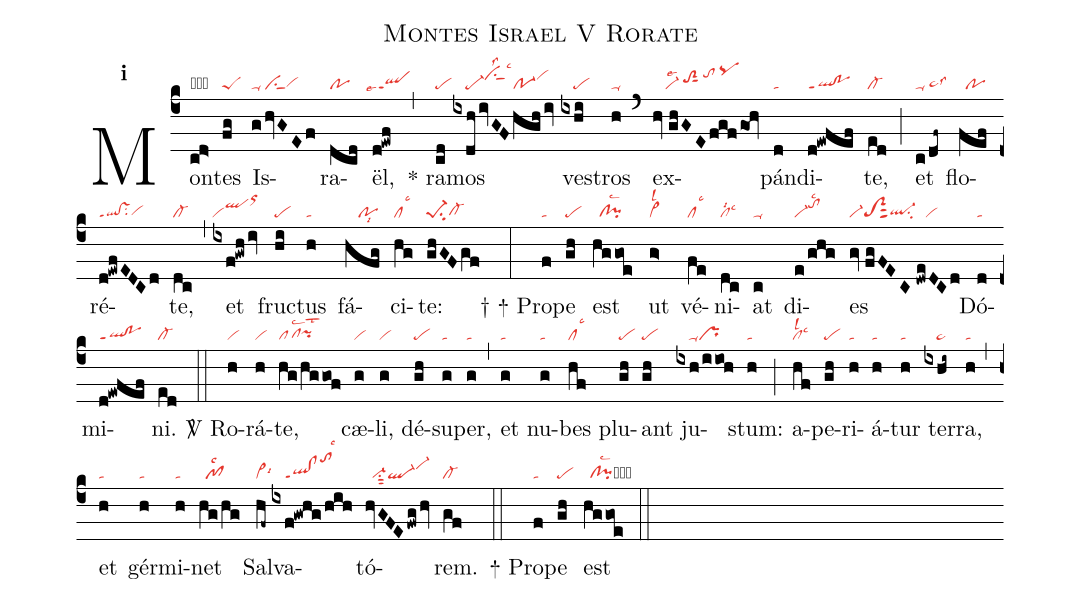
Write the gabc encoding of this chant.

name:Montes Israel V Rorate;
office-part:re;
mode:1;
nabc-lines:1;
%%
initial-style: 1;
name: Montes Israel;
mode: 1;
office-part: Responsorium;
annotation: Resp.;
annotation: i;
nabc-lines: 1;
%%
(c4) Mon(cd>|obpe>1)tes(fg|peS) Is(g/hvGEf|ta-/visu1sut1vihg)ra(dcd|po)ël,(d!ewf|``qlppt1lse7) (,) <sp>*</sp> ra(cd|pe)mos(ixdh/ivGFhgh/iv|////pe-vihjsu1sut1lss2lsc3po-1vihj) ve(ixhi|////pe)stros(h|ta-) (`) ex(hv//ghGEfgfgoh|////vi-lse2/toS2hisut1/tohk/pqhl)pán(d|ta)di(d!ewfef|ql!poppt1)te,(ed|cl-) (;) et(c/df~|ta-/ta>hglss3) flo(fef|//po)ré(d!ewfEDCd|ql!vsppt1su2vihg)te,(dc|cl-) (,) et(ixf!gwh/iv|viqlhjorhm) fruc(hi|pe)tus(h|ta) fá(hfg|////polsi8)ci(hg|cllsc3)te:(ghGFgf|pe-1su2cl-hg) (:) †
<sp>+</sp> Pro(f|ta)pe(gh|pe) est(hggoe|//cl!pilsc2) ut(g>|vi>lsl2) vé(fe|cllsc3)ni(dc|cllsi2lsc3)at(c|ta-) di(e/ghg|vi-tohjlsc2)es(gv//fgFEC//dweDCd|vi-toS2sut2ql-hgsu2vi) Dó(d|ta)mi(d!ewfef|ql!poppt1)ni.(ed|cl-) (::)

<sp>V/</sp> Ro(h|vi)rá(h|vi)te,(hg/hggof|pflsc2``pihhlst2) cæ(g|vi)li,(g|vi) dé(gh|pe)su(g|ta)per,(g|ta) (,) et(g|ta) nu(g|ta)bes(hf|cllsc3) plu(gh|pe)ant(gh|pe) ju(ixh/iioh|////ta-pr)stum:(h|ta) (;) a(hf|cllsl2lsc3)pe(gh|pe)ri(h|ta)á(h|ta)tur(h|ta) ter(ixhi~|////ta>)ra,(h|ta) (,) et(h|ta) gér(h|ta)mi(h|ta)net(hg/hg|//pf1lsc2) Sal(hf~|vi>lsi6)va(ixf!gwhg/hih|////ql!clppt1tohmlsc3)tó(hvGFE/fwg/hv|//vi-su1sut2ql-vi-hj)rem.(gf|cl-) (::)
<sp>+</sp> Pro(f|ta)pe(gh|pe) est(hggoe|//cl!pilsc2cb) (::)
